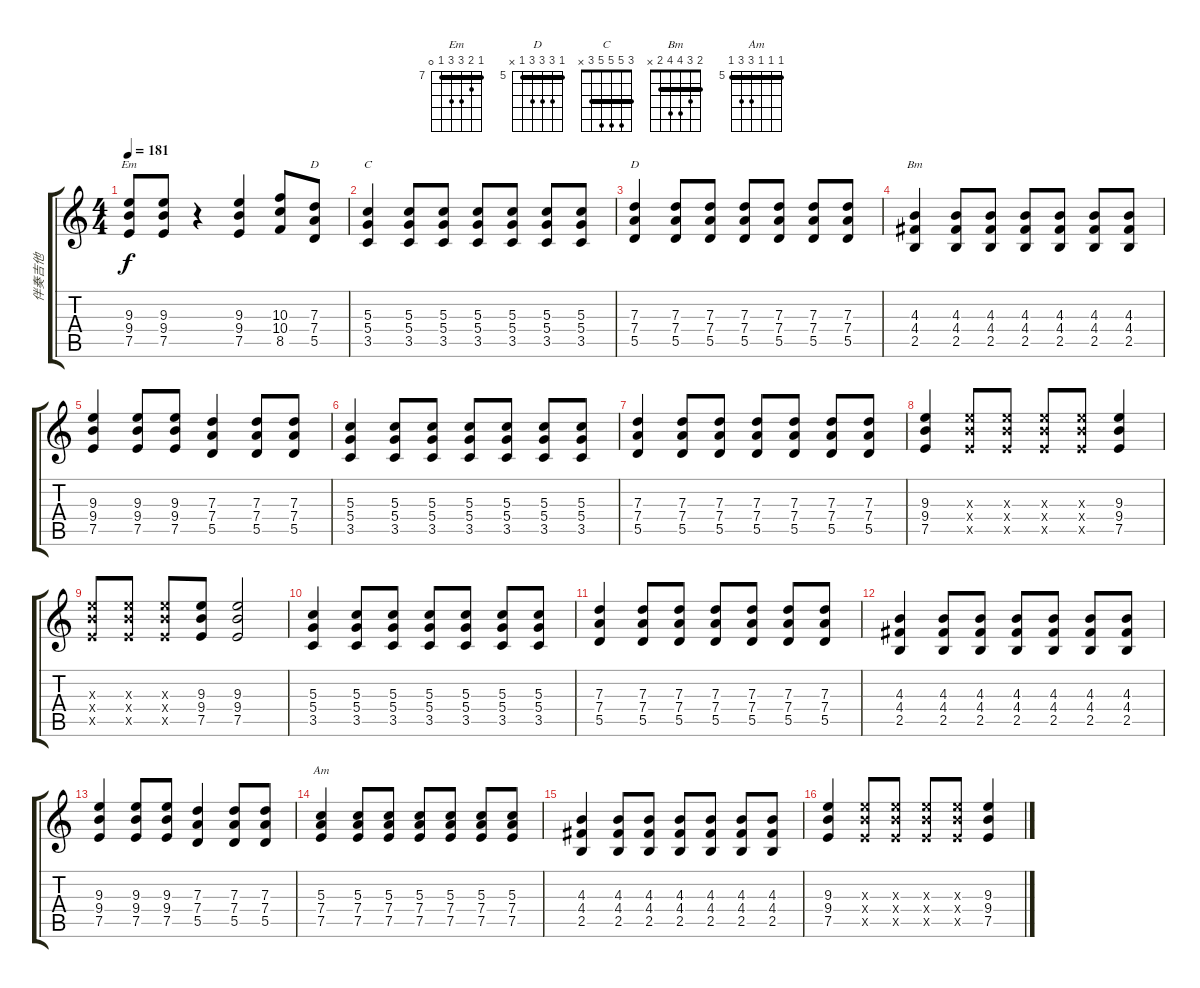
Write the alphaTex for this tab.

\track ("伴奏吉他" "伴奏吉他") {instrument distortionguitar}
\staff {score tabs}
\tuning (E4 B3 G3 D3 A2 E2) {hide}
\chord ("Em" 7 8 9 9 7 0) {firstfret 7 barre 7}
\chord ("D" 2 3 2 0 x x) {barre 2}
\chord ("C" 3 5 5 5 3 x) {barre 3}
\chord ("D" 5 7 7 7 5 x) {firstfret 5 barre 5}
\chord ("Bm" 2 3 4 4 2 x) {barre 2}
\chord ("Am" 5 5 5 7 7 5) {firstfret 5 barre 5}
\ts (4 4)
\tempo 181
\clef g2
\ks c
(9.3 9.4 7.5).8{ch "Em" dy f} (9.3 9.4 7.5).8 r.4 (9.3 9.4 7.5).4 (10.3 10.4 8.5).8 (7.3 7.4 5.5).8{ch "D"} |
(5.3 5.4 3.5).4{ch "C"} (5.3 5.4 3.5).8 (5.3 5.4 3.5).8 (5.3 5.4 3.5).8 (5.3 5.4 3.5).8 (5.3 5.4 3.5).8 (5.3 5.4 3.5).8 |
(7.3 7.4 5.5).4{ch "D"} (7.3 7.4 5.5).8 (7.3 7.4 5.5).8 (7.3 7.4 5.5).8 (7.3 7.4 5.5).8 (7.3 7.4 5.5).8 (7.3 7.4 5.5).8 |
(4.3 4.4 2.5).4{ch "Bm"} (4.3 4.4 2.5).8 (4.3 4.4 2.5).8 (4.3 4.4 2.5).8 (4.3 4.4 2.5).8 (4.3 4.4 2.5).8 (4.3 4.4 2.5).8 |
(9.3 9.4 7.5).4 (9.3 9.4 7.5).8 (9.3 9.4 7.5).8 (7.3 7.4 5.5).4 (7.3 7.4 5.5).8 (7.3 7.4 5.5).8 |
(5.3 5.4 3.5).4 (5.3 5.4 3.5).8 (5.3 5.4 3.5).8 (5.3 5.4 3.5).8 (5.3 5.4 3.5).8 (5.3 5.4 3.5).8 (5.3 5.4 3.5).8 |
(7.3 7.4 5.5).4 (7.3 7.4 5.5).8 (7.3 7.4 5.5).8 (7.3 7.4 5.5).8 (7.3 7.4 5.5).8 (7.3 7.4 5.5).8 (7.3 7.4 5.5).8 |
(9.3 9.4 7.5).4 (9.3{x} 9.4{x} 7.5{x}).8 (9.3{x} 9.4{x} 7.5{x}).8 (9.3{x} 9.4{x} 7.5{x}).8 (9.3{x} 9.4{x} 7.5{x}).8 (9.3 9.4 7.5).4 |
(9.3{x} 9.4{x} 7.5{x}).8 (9.3{x} 9.4{x} 7.5{x}).8 (9.3{x} 9.4{x} 7.5{x}).8 (9.3 9.4 7.5).8 (9.3 9.4 7.5).2 |
(5.3 5.4 3.5).4 (5.3 5.4 3.5).8 (5.3 5.4 3.5).8 (5.3 5.4 3.5).8 (5.3 5.4 3.5).8 (5.3 5.4 3.5).8 (5.3 5.4 3.5).8 |
(7.3 7.4 5.5).4 (7.3 7.4 5.5).8 (7.3 7.4 5.5).8 (7.3 7.4 5.5).8 (7.3 7.4 5.5).8 (7.3 7.4 5.5).8 (7.3 7.4 5.5).8 |
(4.3 4.4 2.5).4 (4.3 4.4 2.5).8 (4.3 4.4 2.5).8 (4.3 4.4 2.5).8 (4.3 4.4 2.5).8 (4.3 4.4 2.5).8 (4.3 4.4 2.5).8 |
(9.3 9.4 7.5).4 (9.3 9.4 7.5).8 (9.3 9.4 7.5).8 (7.3 7.4 5.5).4 (7.3 7.4 5.5).8 (7.3 7.4 5.5).8 |
(5.3 7.4 7.5).4{ch "Am"} (5.3 7.4 7.5).8 (5.3 7.4 7.5).8 (5.3 7.4 7.5).8 (5.3 7.4 7.5).8 (5.3 7.4 7.5).8 (5.3 7.4 7.5).8 |
(4.3 4.4 2.5).4 (4.3 4.4 2.5).8 (4.3 4.4 2.5).8 (4.3 4.4 2.5).8 (4.3 4.4 2.5).8 (4.3 4.4 2.5).8 (4.3 4.4 2.5).8 |
(9.3 9.4 7.5).4 (9.3{x} 9.4{x} 7.5{x}).8 (9.3{x} 9.4{x} 7.5{x}).8 (9.3{x} 9.4{x} 7.5{x}).8 (9.3{x} 9.4{x} 7.5{x}).8 (9.3 9.4 7.5).4
